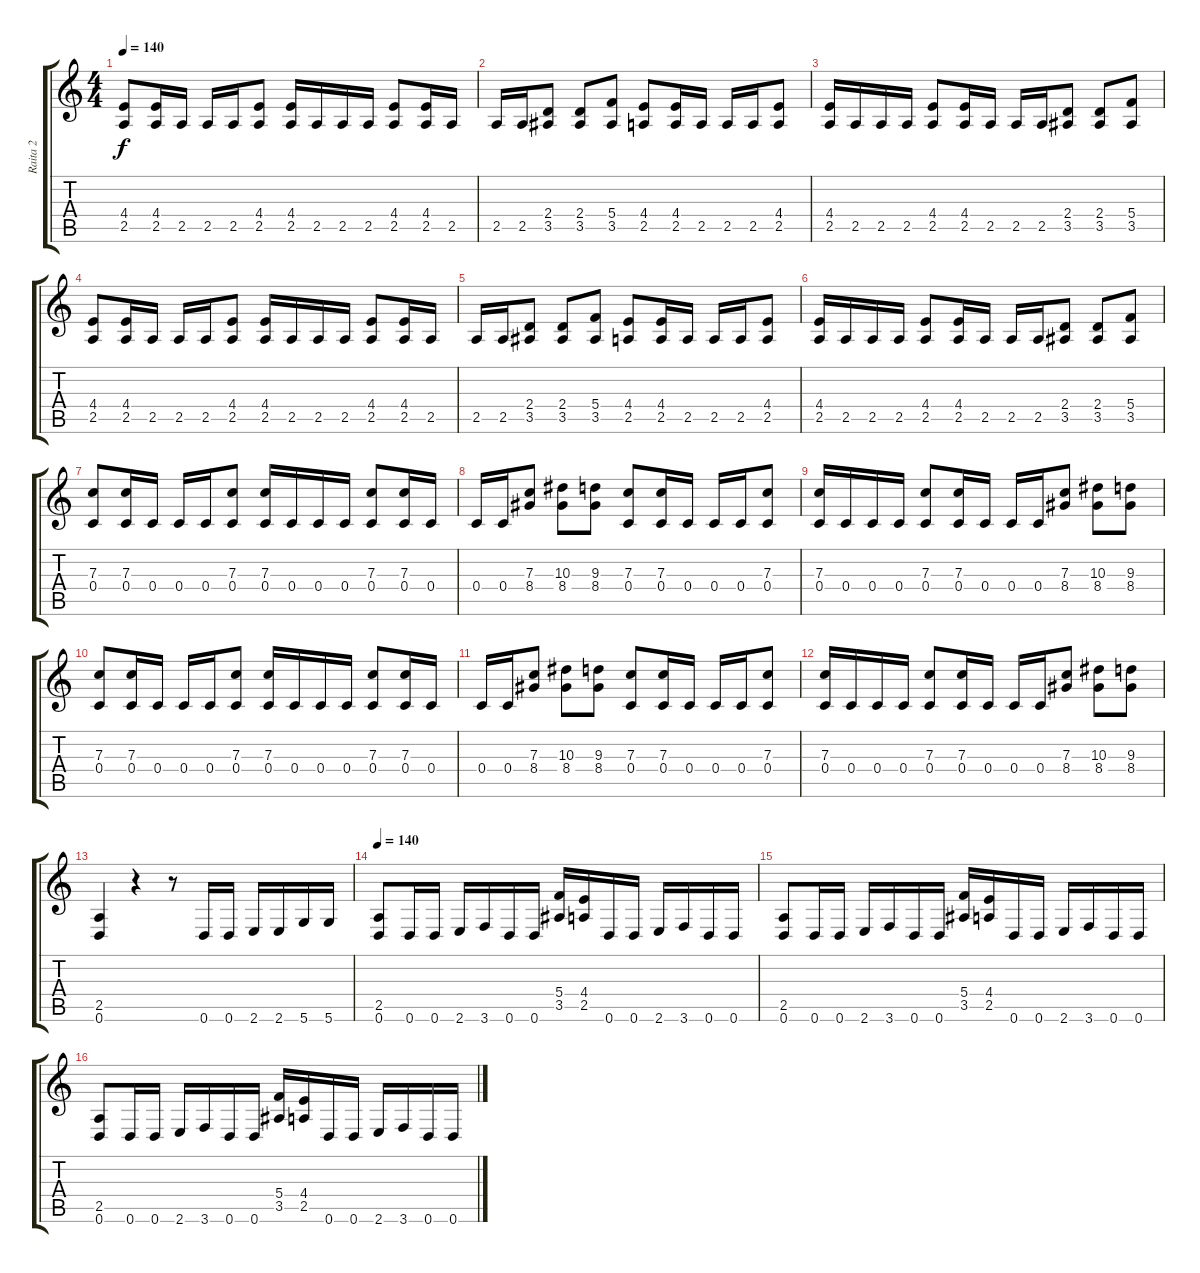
\track ("Raita 2" "Raita 2") {instrument distortionguitar}
\staff {score tabs}
\tuning (D4 A3 F3 C3 G2 D2) {hide}
\ts (4 4)
\tempo 140
\clef g2
\ks c
(4.4 2.5).8{dy f} (4.4 2.5).16 2.5.16 2.5.16 2.5.16 (4.4 2.5).8 (4.4 2.5).16 2.5.16 2.5.16 2.5.16 (4.4 2.5).8 (4.4 2.5).16 2.5.16 |
2.5.16 2.5.16 (2.4 3.5).8 (2.4 3.5).8 (5.4 3.5).8 (4.4 2.5).8 (4.4 2.5).16 2.5.16 2.5.16 2.5.16 (4.4 2.5).8 |
(4.4 2.5).16 2.5.16 2.5.16 2.5.16 (4.4 2.5).8 (4.4 2.5).16 2.5.16 2.5.16 2.5.16 (2.4 3.5).8 (2.4 3.5).8 (5.4 3.5).8 |
(4.4 2.5).8 (4.4 2.5).16 2.5.16 2.5.16 2.5.16 (4.4 2.5).8 (4.4 2.5).16 2.5.16 2.5.16 2.5.16 (4.4 2.5).8 (4.4 2.5).16 2.5.16 |
2.5.16 2.5.16 (2.4 3.5).8 (2.4 3.5).8 (5.4 3.5).8 (4.4 2.5).8 (4.4 2.5).16 2.5.16 2.5.16 2.5.16 (4.4 2.5).8 |
(4.4 2.5).16 2.5.16 2.5.16 2.5.16 (4.4 2.5).8 (4.4 2.5).16 2.5.16 2.5.16 2.5.16 (2.4 3.5).8 (2.4 3.5).8 (5.4 3.5).8 |
(7.3 0.4).8 (7.3 0.4).16 0.4.16 0.4.16 0.4.16 (7.3 0.4).8 (7.3 0.4).16 0.4.16 0.4.16 0.4.16 (7.3 0.4).8 (7.3 0.4).16 0.4.16 |
0.4.16 0.4.16 (7.3 8.4).8 (10.3 8.4).8 (9.3 8.4).8 (7.3 0.4).8 (7.3 0.4).16 0.4.16 0.4.16 0.4.16 (7.3 0.4).8 |
(7.3 0.4).16 0.4.16 0.4.16 0.4.16 (7.3 0.4).8 (7.3 0.4).16 0.4.16 0.4.16 0.4.16 (7.3 8.4).8 (10.3 8.4).8 (9.3 8.4).8 |
(7.3 0.4).8 (7.3 0.4).16 0.4.16 0.4.16 0.4.16 (7.3 0.4).8 (7.3 0.4).16 0.4.16 0.4.16 0.4.16 (7.3 0.4).8 (7.3 0.4).16 0.4.16 |
0.4.16 0.4.16 (7.3 8.4).8 (10.3 8.4).8 (9.3 8.4).8 (7.3 0.4).8 (7.3 0.4).16 0.4.16 0.4.16 0.4.16 (7.3 0.4).8 |
(7.3 0.4).16 0.4.16 0.4.16 0.4.16 (7.3 0.4).8 (7.3 0.4).16 0.4.16 0.4.16 0.4.16 (7.3 8.4).8 (10.3 8.4).8 (9.3 8.4).8 |
(2.5 0.6).4 r.4 r.8 0.6.16 0.6.16 2.6.16 2.6.16 5.6.16 5.6.16 |
\tempo 140
(2.5 0.6).8 0.6.16 0.6.16 2.6.16 3.6.16 0.6.16 0.6.16 (5.4 3.5).16 (4.4 2.5).16 0.6.16 0.6.16 2.6.16 3.6.16 0.6.16 0.6.16 |
(2.5 0.6).8 0.6.16 0.6.16 2.6.16 3.6.16 0.6.16 0.6.16 (5.4 3.5).16 (4.4 2.5).16 0.6.16 0.6.16 2.6.16 3.6.16 0.6.16 0.6.16 |
(2.5 0.6).8 0.6.16 0.6.16 2.6.16 3.6.16 0.6.16 0.6.16 (5.4 3.5).16 (4.4 2.5).16 0.6.16 0.6.16 2.6.16 3.6.16 0.6.16 0.6.16
